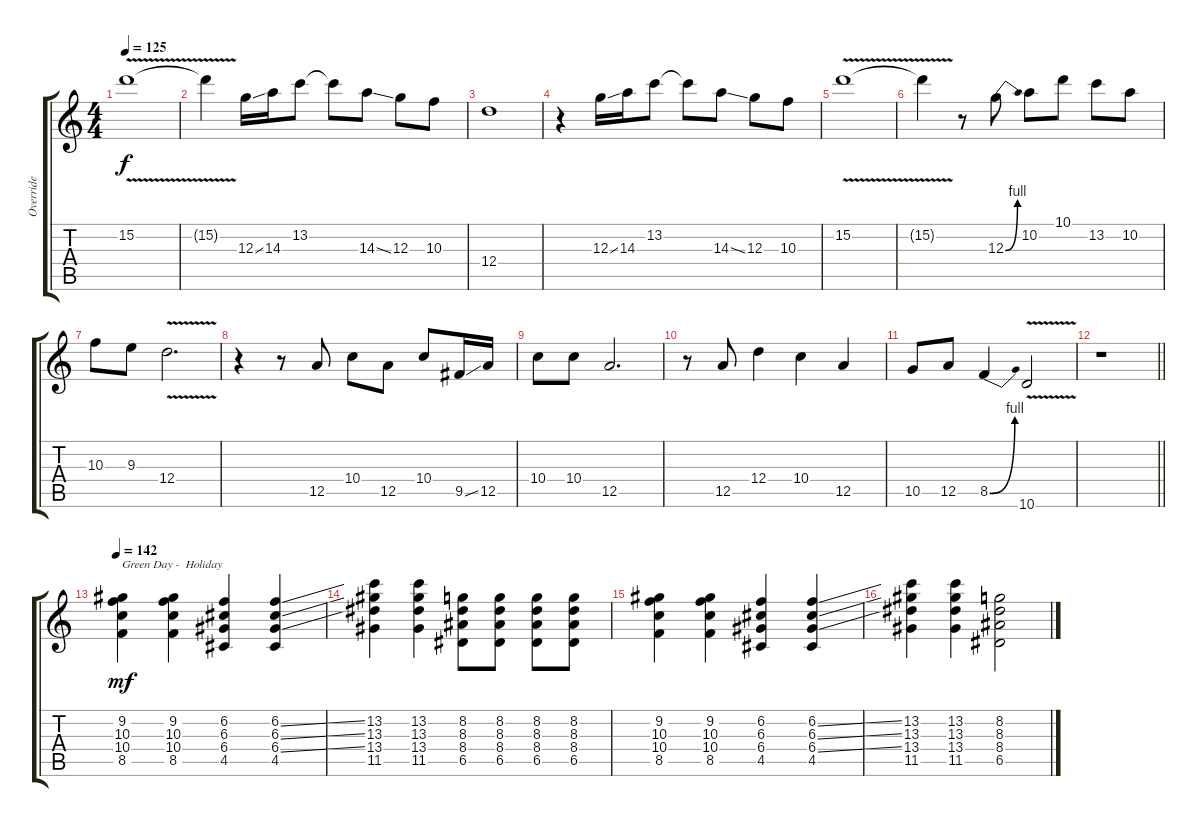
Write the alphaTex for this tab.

\track ("Override" "Override") {instrument overdrivenguitar}
\staff {score tabs}
\tuning (E4 B3 G3 D3 A2 E2) {hide}
\ts (4 4)
\tempo 125
\clef g2
\ks c
15.2{v}.1{dy f} |
15.2{v t}.4 12.3{ss}.16 14.3.16 13.2.8 13.2{t}.8 14.3{ss}.8 12.3.8 10.3.8 |
12.4.1 |
r.4 12.3{ss}.16 14.3.16 13.2.8 13.2{t}.8 14.3{ss}.8 12.3.8 10.3.8 |
15.2{v}.1 |
15.2{v t}.4 r.8 12.3{be (bend 0 0 60 4)}.8 10.2.8 10.1.8 13.2.8 10.2.8 |
10.3.8 9.3.8 12.4{v}.2{d} |
r.4 r.8 12.5.8 10.4.8 12.5.8 10.4.8 9.5{ss}.16 12.5.16 |
10.4.8 10.4.8 12.5.2{d} |
r.8 12.5.8 12.4.4 10.4.4 12.5.4 |
10.5.8 12.5.8 8.5{be (bend 0 0 60 4)}.4 10.6{v}.2 |
\barLineRight lightlight
r.1 |
\tempo 142
(9.2 10.3 10.4 8.5).4{txt "Green Day -  Holiday" dy mf} (9.2 10.3 10.4 8.5).4 (6.2 6.3 6.4 4.5).4 (6.2{ss} 6.3{ss} 6.4{ss} 4.5).4 |
(13.2 13.3 13.4 11.5).4 (13.2 13.3 13.4 11.5).4 (8.2 8.3 8.4 6.5).8 (8.2 8.3 8.4 6.5).8 (8.2 8.3 8.4 6.5).8 (8.2 8.3 8.4 6.5).8 |
(9.2 10.3 10.4 8.5).4 (9.2 10.3 10.4 8.5).4 (6.2 6.3 6.4 4.5).4 (6.2{ss} 6.3{ss} 6.4{ss} 4.5).4 |
(13.2 13.3 13.4 11.5).4 (13.2 13.3 13.4 11.5).4 (8.2 8.3 8.4 6.5).2
